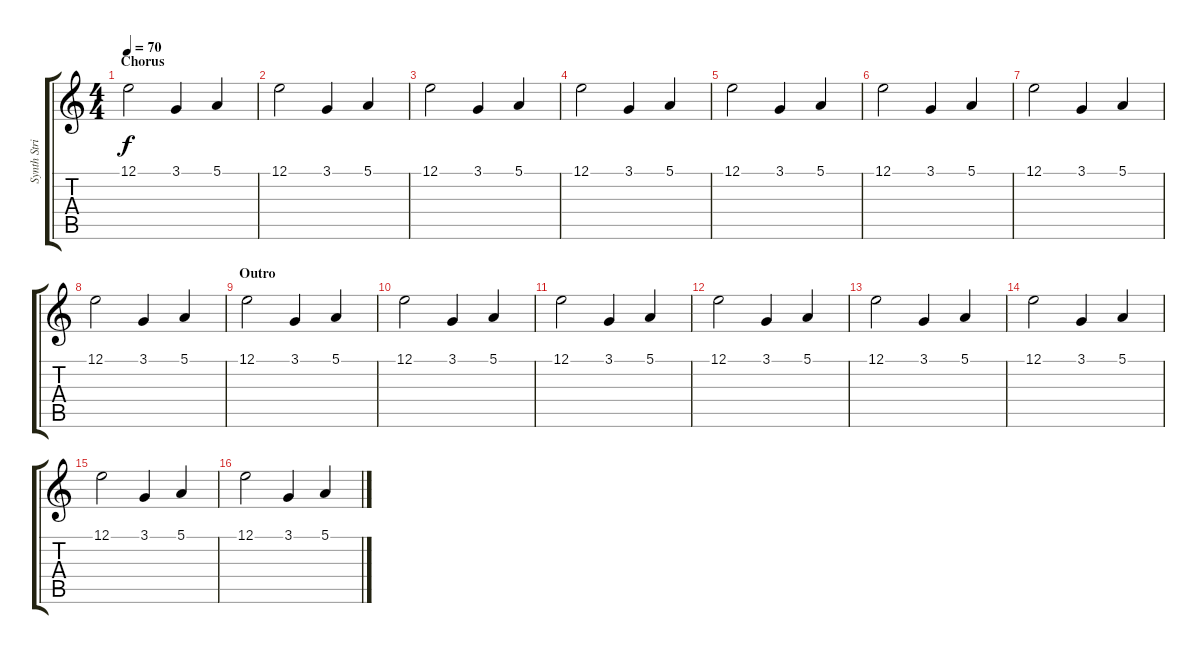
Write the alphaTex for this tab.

\track ("Synth Strings" "Synth Stri") {instrument synthstrings2}
\staff {score tabs}
\tuning (E4 B3 G3 D3 A2 E2) {hide}
\ts (4 4)
\section ("" "Chorus")
\tempo 70
\clef g2
\ks c
12.1.2{dy f volume 15} 3.1.4 5.1.4 |
12.1.2 3.1.4 5.1.4 |
12.1.2 3.1.4 5.1.4 |
12.1.2 3.1.4 5.1.4 |
12.1.2 3.1.4 5.1.4 |
12.1.2 3.1.4 5.1.4 |
12.1.2 3.1.4 5.1.4 |
12.1.2 3.1.4 5.1.4 |
\section ("" "Outro")
12.1.2 3.1.4 5.1.4 |
12.1.2 3.1.4 5.1.4 |
12.1.2 3.1.4 5.1.4 |
12.1.2 3.1.4 5.1.4 |
12.1.2 3.1.4 5.1.4 |
12.1.2 3.1.4 5.1.4 |
12.1.2 3.1.4 5.1.4 |
12.1.2 3.1.4 5.1.4
